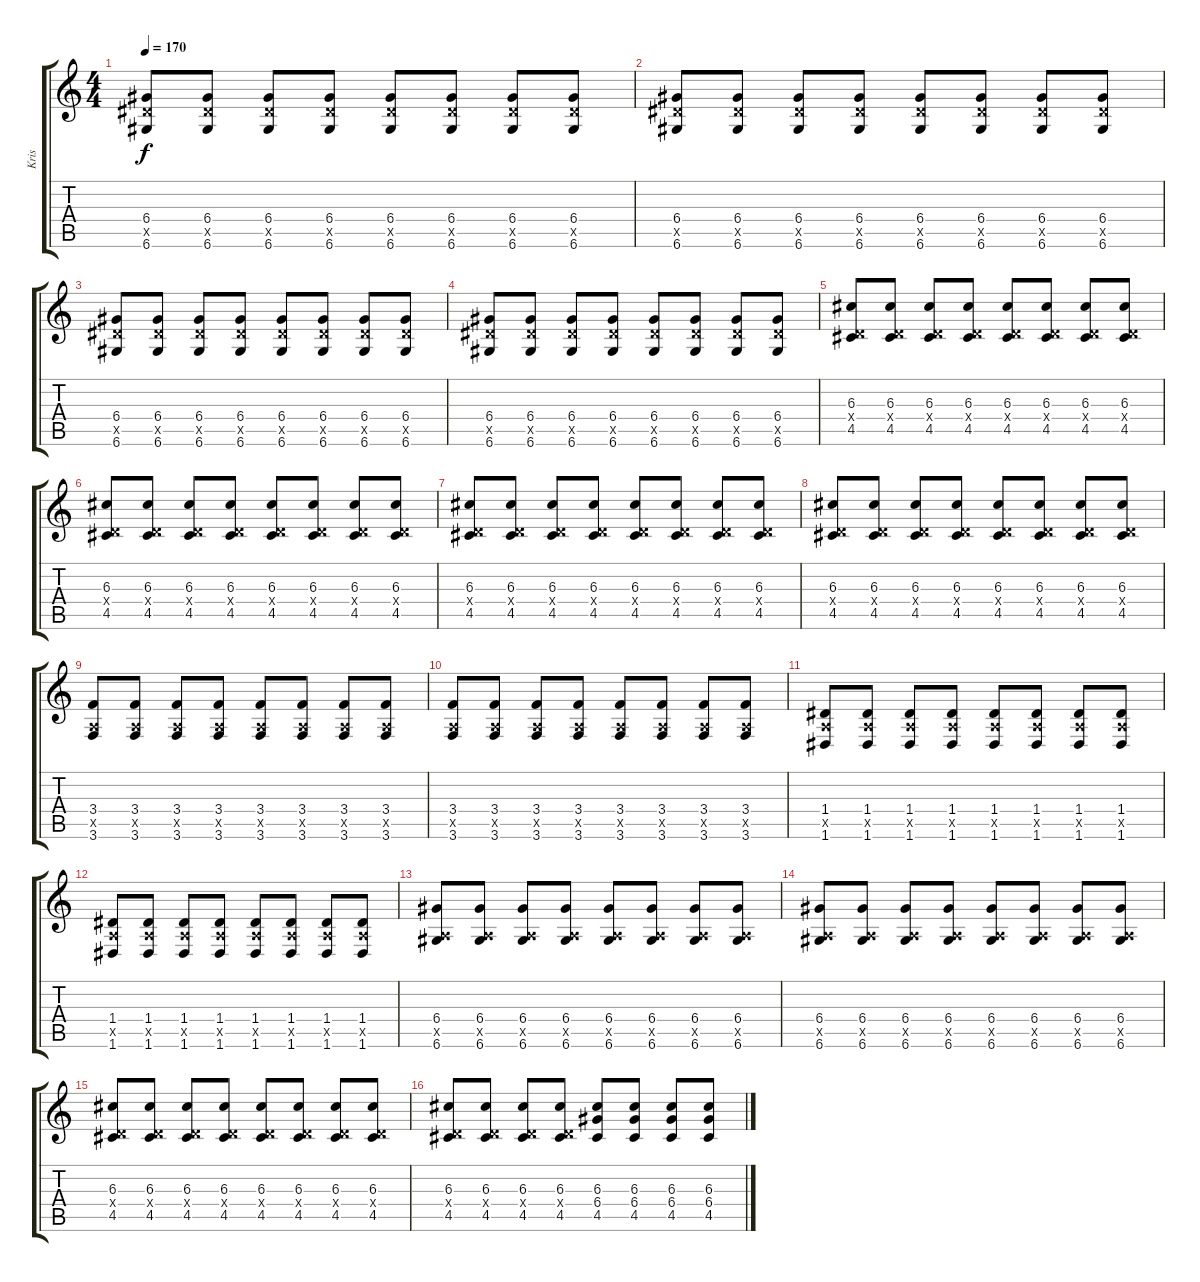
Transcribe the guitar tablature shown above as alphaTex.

\track ("Kris" "Kris") {instrument electricguitarmuted}
\staff {score tabs}
\tuning (E4 B3 G3 D3 A2 D2) {hide}
\ts (4 4)
\tempo 170
\clef g2
\ks c
(6.4 6.5{x} 6.6).8{dy f instrument electricguitarmuted} (6.4 6.5{x} 6.6).8 (6.4 6.5{x} 6.6).8 (6.4 6.5{x} 6.6).8 (6.4 6.5{x} 6.6).8 (6.4 6.5{x} 6.6).8 (6.4 6.5{x} 6.6).8 (6.4 6.5{x} 6.6).8 |
(6.4 6.5{x} 6.6).8 (6.4 6.5{x} 6.6).8 (6.4 6.5{x} 6.6).8 (6.4 6.5{x} 6.6).8 (6.4 6.5{x} 6.6).8 (6.4 6.5{x} 6.6).8 (6.4 6.5{x} 6.6).8 (6.4 6.5{x} 6.6).8 |
(6.4 6.5{x} 6.6).8 (6.4 6.5{x} 6.6).8 (6.4 6.5{x} 6.6).8 (6.4 6.5{x} 6.6).8 (6.4 6.5{x} 6.6).8 (6.4 6.5{x} 6.6).8 (6.4 6.5{x} 6.6).8 (6.4 6.5{x} 6.6).8 |
(6.4 6.5{x} 6.6).8 (6.4 6.5{x} 6.6).8 (6.4 6.5{x} 6.6).8 (6.4 6.5{x} 6.6).8 (6.4 6.5{x} 6.6).8 (6.4 6.5{x} 6.6).8 (6.4 6.5{x} 6.6).8 (6.4 6.5{x} 6.6).8 |
(6.3 0.4{x} 4.5).8 (6.3 0.4{x} 4.5).8 (6.3 0.4{x} 4.5).8 (6.3 0.4{x} 4.5).8 (6.3 0.4{x} 4.5).8 (6.3 0.4{x} 4.5).8 (6.3 0.4{x} 4.5).8 (6.3 0.4{x} 4.5).8 |
(6.3 0.4{x} 4.5).8 (6.3 0.4{x} 4.5).8 (6.3 0.4{x} 4.5).8 (6.3 0.4{x} 4.5).8 (6.3 0.4{x} 4.5).8 (6.3 0.4{x} 4.5).8 (6.3 0.4{x} 4.5).8 (6.3 0.4{x} 4.5).8 |
(6.3 0.4{x} 4.5).8 (6.3 0.4{x} 4.5).8 (6.3 0.4{x} 4.5).8 (6.3 0.4{x} 4.5).8 (6.3 0.4{x} 4.5).8 (6.3 0.4{x} 4.5).8 (6.3 0.4{x} 4.5).8 (6.3 0.4{x} 4.5).8 |
(6.3 0.4{x} 4.5).8 (6.3 0.4{x} 4.5).8 (6.3 0.4{x} 4.5).8 (6.3 0.4{x} 4.5).8 (6.3 0.4{x} 4.5).8 (6.3 0.4{x} 4.5).8 (6.3 0.4{x} 4.5).8 (6.3 0.4{x} 4.5).8 |
(3.4 0.5{x} 3.6).8 (3.4 0.5{x} 3.6).8 (3.4 0.5{x} 3.6).8 (3.4 0.5{x} 3.6).8 (3.4 0.5{x} 3.6).8 (3.4 0.5{x} 3.6).8 (3.4 0.5{x} 3.6).8 (3.4 0.5{x} 3.6).8 |
(3.4 0.5{x} 3.6).8 (3.4 0.5{x} 3.6).8 (3.4 0.5{x} 3.6).8 (3.4 0.5{x} 3.6).8 (3.4 0.5{x} 3.6).8 (3.4 0.5{x} 3.6).8 (3.4 0.5{x} 3.6).8 (3.4 0.5{x} 3.6).8 |
(1.4 0.5{x} 1.6).8 (1.4 0.5{x} 1.6).8 (1.4 0.5{x} 1.6).8 (1.4 0.5{x} 1.6).8 (1.4 0.5{x} 1.6).8 (1.4 0.5{x} 1.6).8 (1.4 0.5{x} 1.6).8 (1.4 0.5{x} 1.6).8 |
(1.4 0.5{x} 1.6).8 (1.4 0.5{x} 1.6).8 (1.4 0.5{x} 1.6).8 (1.4 0.5{x} 1.6).8 (1.4 0.5{x} 1.6).8 (1.4 0.5{x} 1.6).8 (1.4 0.5{x} 1.6).8 (1.4 0.5{x} 1.6).8 |
(6.4 0.5{x} 6.6).8 (6.4 0.5{x} 6.6).8 (6.4 0.5{x} 6.6).8 (6.4 0.5{x} 6.6).8 (6.4 0.5{x} 6.6).8 (6.4 0.5{x} 6.6).8 (6.4 0.5{x} 6.6).8 (6.4 0.5{x} 6.6).8 |
(6.4 0.5{x} 6.6).8 (6.4 0.5{x} 6.6).8 (6.4 0.5{x} 6.6).8 (6.4 0.5{x} 6.6).8 (6.4 0.5{x} 6.6).8 (6.4 0.5{x} 6.6).8 (6.4 0.5{x} 6.6).8 (6.4 0.5{x} 6.6).8 |
(6.3 0.4{x} 4.5).8 (6.3 0.4{x} 4.5).8 (6.3 0.4{x} 4.5).8 (6.3 0.4{x} 4.5).8 (6.3 0.4{x} 4.5).8 (6.3 0.4{x} 4.5).8 (6.3 0.4{x} 4.5).8 (6.3 0.4{x} 4.5).8{instrument distortionguitar} |
(6.3 0.4{x} 4.5).8 (6.3 0.4{x} 4.5).8 (6.3 0.4{x} 4.5).8 (6.3 0.4{x} 4.5).8 (6.3 6.4 4.5).8 (6.3 6.4 4.5).8 (6.3 6.4 4.5).8 (6.3 6.4 4.5).8
